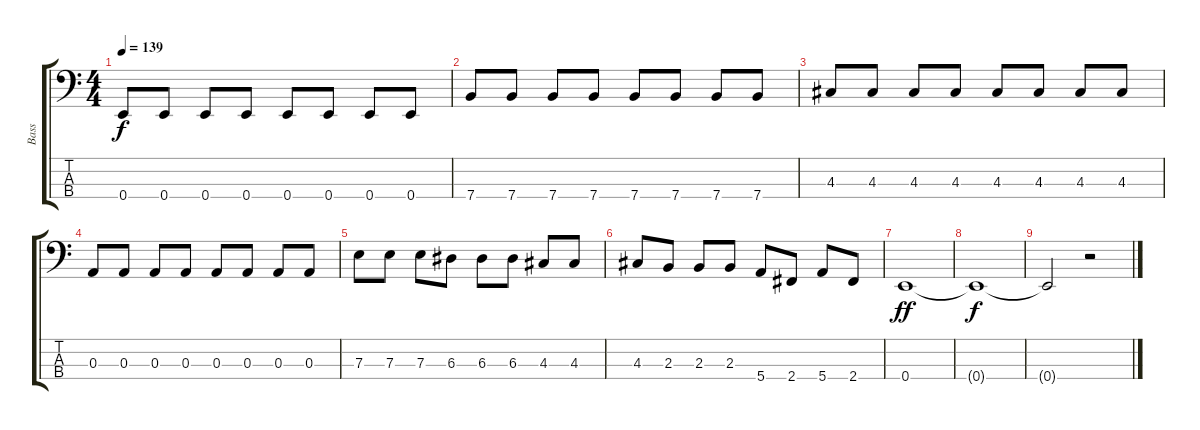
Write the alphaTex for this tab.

\track ("Bass" "Bass") {instrument electricbassfinger}
\staff {score tabs}
\tuning (G2 D2 A1 E1) {hide}
\ts (4 4)
\tempo 139
\clef f4
\ks c
0.4.8{dy f} 0.4.8 0.4.8 0.4.8 0.4.8 0.4.8 0.4.8 0.4.8 |
7.4.8 7.4.8 7.4.8 7.4.8 7.4.8 7.4.8 7.4.8 7.4.8 |
4.3.8 4.3.8 4.3.8 4.3.8 4.3.8 4.3.8 4.3.8 4.3.8 |
0.3.8 0.3.8 0.3.8 0.3.8 0.3.8 0.3.8 0.3.8 0.3.8 |
7.3.8 7.3.8 7.3.8 6.3.8 6.3.8 6.3.8 4.3.8 4.3.8 |
4.3.8 2.3.8 2.3.8 2.3.8 5.4.8 2.4.8 5.4.8 2.4.8 |
0.4.1{dy ff} |
0.4{t}.1{dy f volume 8} |
0.4{t}.2 r.2
